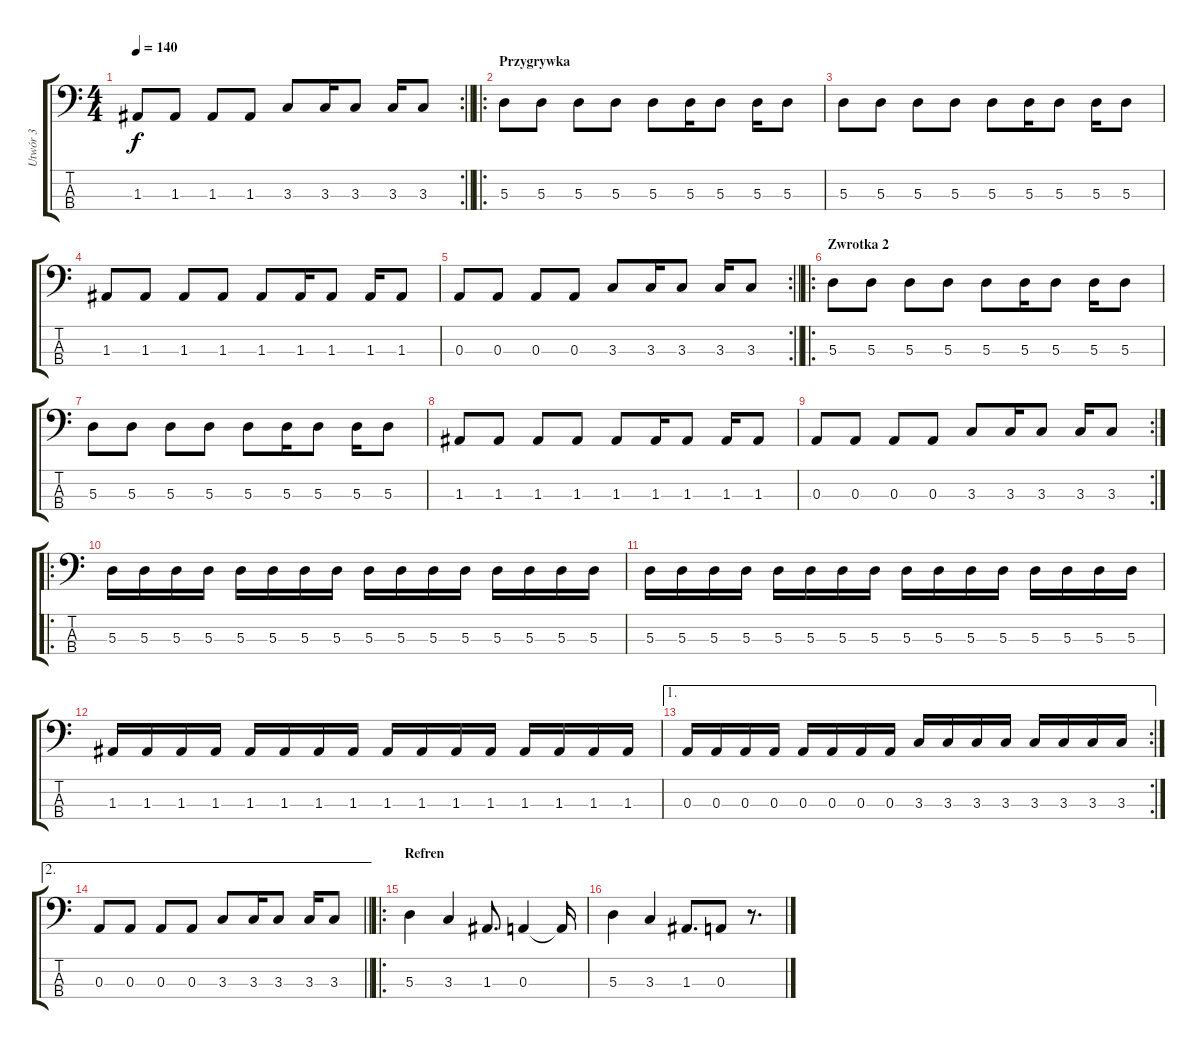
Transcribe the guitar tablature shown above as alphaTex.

\track ("Utwór 3" "Utwór 3") {instrument electricbassfinger}
\staff {score tabs}
\tuning (G2 D2 A1 E1) {hide}
\rc 2
\ts (4 4)
\tempo 140
\clef f4
\barLineRight lightlight
\ks c
1.3.8{dy f} 1.3.8 1.3.8 1.3.8 3.3.8 3.3.16 3.3.8 3.3.16 3.3.8 |
\ro
\section ("" "Przygrywka")
5.3.8 5.3.8 5.3.8 5.3.8 5.3.8 5.3.16 5.3.8 5.3.16 5.3.8 |
5.3.8 5.3.8 5.3.8 5.3.8 5.3.8 5.3.16 5.3.8 5.3.16 5.3.8 |
1.3.8 1.3.8 1.3.8 1.3.8 1.3.8 1.3.16 1.3.8 1.3.16 1.3.8 |
\rc 2
\barLineRight lightlight
0.3.8 0.3.8 0.3.8 0.3.8 3.3.8 3.3.16 3.3.8 3.3.16 3.3.8 |
\ro
\section ("" "Zwrotka 2")
5.3.8 5.3.8 5.3.8 5.3.8 5.3.8 5.3.16 5.3.8 5.3.16 5.3.8 |
5.3.8 5.3.8 5.3.8 5.3.8 5.3.8 5.3.16 5.3.8 5.3.16 5.3.8 |
1.3.8 1.3.8 1.3.8 1.3.8 1.3.8 1.3.16 1.3.8 1.3.16 1.3.8 |
\rc 2
0.3.8 0.3.8 0.3.8 0.3.8 3.3.8 3.3.16 3.3.8 3.3.16 3.3.8 |
\ro
5.3.16 5.3.16 5.3.16 5.3.16 5.3.16 5.3.16 5.3.16 5.3.16 5.3.16 5.3.16 5.3.16 5.3.16 5.3.16 5.3.16 5.3.16 5.3.16 |
5.3.16 5.3.16 5.3.16 5.3.16 5.3.16 5.3.16 5.3.16 5.3.16 5.3.16 5.3.16 5.3.16 5.3.16 5.3.16 5.3.16 5.3.16 5.3.16 |
1.3.16 1.3.16 1.3.16 1.3.16 1.3.16 1.3.16 1.3.16 1.3.16 1.3.16 1.3.16 1.3.16 1.3.16 1.3.16 1.3.16 1.3.16 1.3.16 |
\ae 1
\rc 2
0.3.16 0.3.16 0.3.16 0.3.16 0.3.16 0.3.16 0.3.16 0.3.16 3.3.16 3.3.16 3.3.16 3.3.16 3.3.16 3.3.16 3.3.16 3.3.16 |
\ae 2
\barLineRight lightlight
0.3.8 0.3.8 0.3.8 0.3.8 3.3.8 3.3.16 3.3.8 3.3.16 3.3.8 |
\ro
\section ("" "Refren")
5.3.4 3.3.4 1.3.8{d} 0.3.4 0.3{t}.16 |
5.3.4 3.3.4 1.3.8{d} 0.3.8 r.8{d}
